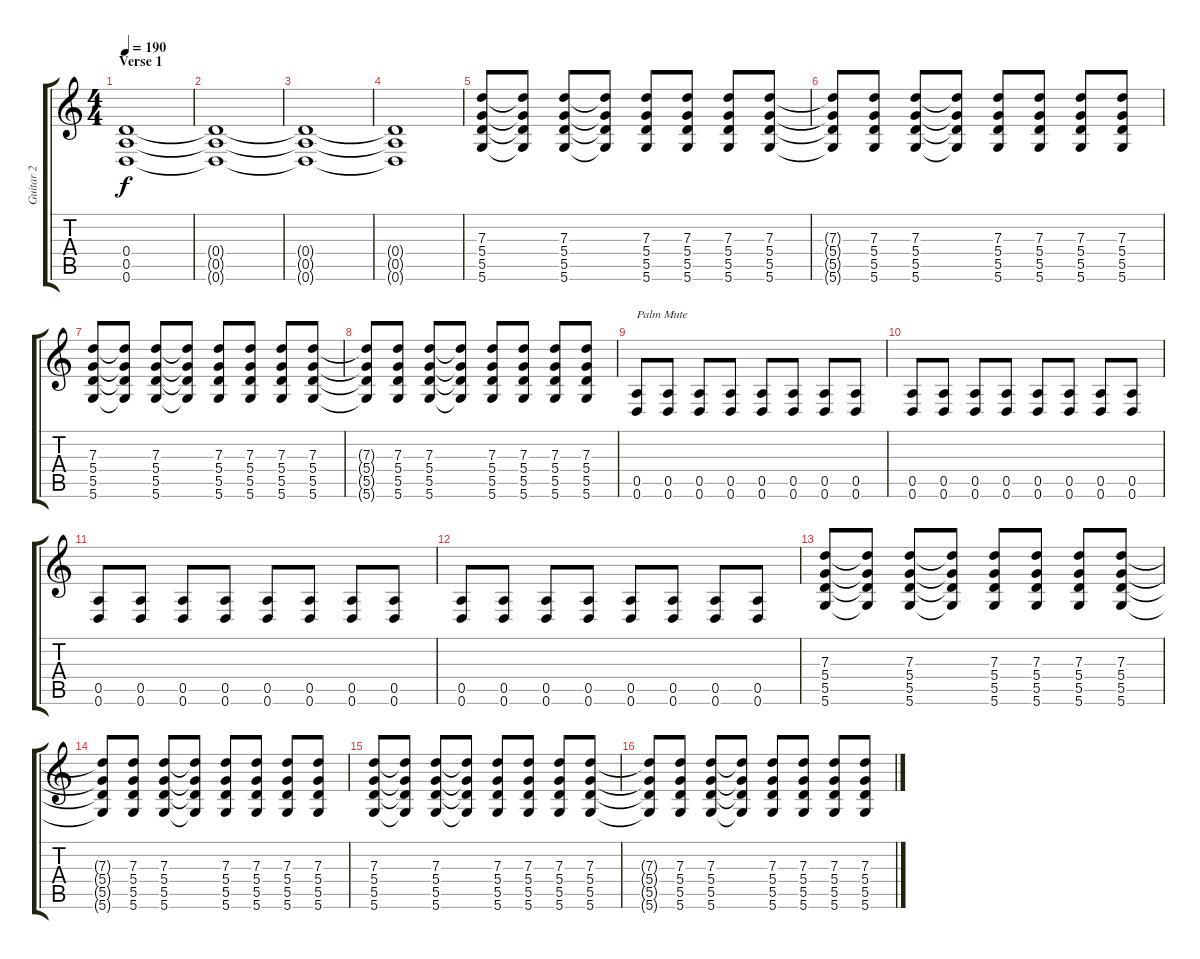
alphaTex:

\track ("Guitar 2" "Guitar 2") {instrument distortionguitar}
\staff {score tabs}
\tuning (E4 B3 G3 D3 A2 D2) {hide}
\ts (4 4)
\section ("" "Verse 1")
\tempo 190
\clef g2
\ks c
(0.4 0.5 0.6).1{dy f instrument distortionguitar} |
(0.4{t} 0.5{t} 0.6{t}).1 |
(0.4{t} 0.5{t} 0.6{t}).1 |
(0.4{t} 0.5{t} 0.6{t}).1 |
(7.3 5.4 5.5 5.6).8 (7.3{t} 5.4{t} 5.5{t} 5.6{t}).8 (7.3 5.4 5.5 5.6).8 (7.3{t} 5.4{t} 5.5{t} 5.6{t}).8 (7.3 5.4 5.5 5.6).8 (7.3 5.4 5.5 5.6).8 (7.3 5.4 5.5 5.6).8 (7.3 5.4 5.5 5.6).8 |
(7.3{t} 5.4{t} 5.5{t} 5.6{t}).8 (7.3 5.4 5.5 5.6).8 (7.3 5.4 5.5 5.6).8 (7.3{t} 5.4{t} 5.5{t} 5.6{t}).8 (7.3 5.4 5.5 5.6).8 (7.3 5.4 5.5 5.6).8 (7.3 5.4 5.5 5.6).8 (7.3 5.4 5.5 5.6).8 |
(7.3 5.4 5.5 5.6).8 (7.3{t} 5.4{t} 5.5{t} 5.6{t}).8 (7.3 5.4 5.5 5.6).8 (7.3{t} 5.4{t} 5.5{t} 5.6{t}).8 (7.3 5.4 5.5 5.6).8 (7.3 5.4 5.5 5.6).8 (7.3 5.4 5.5 5.6).8 (7.3 5.4 5.5 5.6).8 |
(7.3{t} 5.4{t} 5.5{t} 5.6{t}).8 (7.3 5.4 5.5 5.6).8 (7.3 5.4 5.5 5.6).8 (7.3{t} 5.4{t} 5.5{t} 5.6{t}).8 (7.3 5.4 5.5 5.6).8 (7.3 5.4 5.5 5.6).8 (7.3 5.4 5.5 5.6).8 (7.3 5.4 5.5 5.6).8 |
(0.5 0.6).8{txt "Palm Mute"} (0.5 0.6).8 (0.5 0.6).8 (0.5 0.6).8 (0.5 0.6).8 (0.5 0.6).8 (0.5 0.6).8 (0.5 0.6).8 |
(0.5 0.6).8 (0.5 0.6).8 (0.5 0.6).8 (0.5 0.6).8 (0.5 0.6).8 (0.5 0.6).8 (0.5 0.6).8 (0.5 0.6).8 |
(0.5 0.6).8 (0.5 0.6).8 (0.5 0.6).8 (0.5 0.6).8 (0.5 0.6).8 (0.5 0.6).8 (0.5 0.6).8 (0.5 0.6).8 |
(0.5 0.6).8 (0.5 0.6).8 (0.5 0.6).8 (0.5 0.6).8 (0.5 0.6).8 (0.5 0.6).8 (0.5 0.6).8 (0.5 0.6).8 |
(7.3 5.4 5.5 5.6).8 (7.3{t} 5.4{t} 5.5{t} 5.6{t}).8 (7.3 5.4 5.5 5.6).8 (7.3{t} 5.4{t} 5.5{t} 5.6{t}).8 (7.3 5.4 5.5 5.6).8 (7.3 5.4 5.5 5.6).8 (7.3 5.4 5.5 5.6).8 (7.3 5.4 5.5 5.6).8 |
(7.3{t} 5.4{t} 5.5{t} 5.6{t}).8 (7.3 5.4 5.5 5.6).8 (7.3 5.4 5.5 5.6).8 (7.3{t} 5.4{t} 5.5{t} 5.6{t}).8 (7.3 5.4 5.5 5.6).8 (7.3 5.4 5.5 5.6).8 (7.3 5.4 5.5 5.6).8 (7.3 5.4 5.5 5.6).8 |
(7.3 5.4 5.5 5.6).8 (7.3{t} 5.4{t} 5.5{t} 5.6{t}).8 (7.3 5.4 5.5 5.6).8 (7.3{t} 5.4{t} 5.5{t} 5.6{t}).8 (7.3 5.4 5.5 5.6).8 (7.3 5.4 5.5 5.6).8 (7.3 5.4 5.5 5.6).8 (7.3 5.4 5.5 5.6).8 |
(7.3{t} 5.4{t} 5.5{t} 5.6{t}).8 (7.3 5.4 5.5 5.6).8 (7.3 5.4 5.5 5.6).8 (7.3{t} 5.4{t} 5.5{t} 5.6{t}).8 (7.3 5.4 5.5 5.6).8 (7.3 5.4 5.5 5.6).8 (7.3 5.4 5.5 5.6).8 (7.3 5.4 5.5 5.6).8
